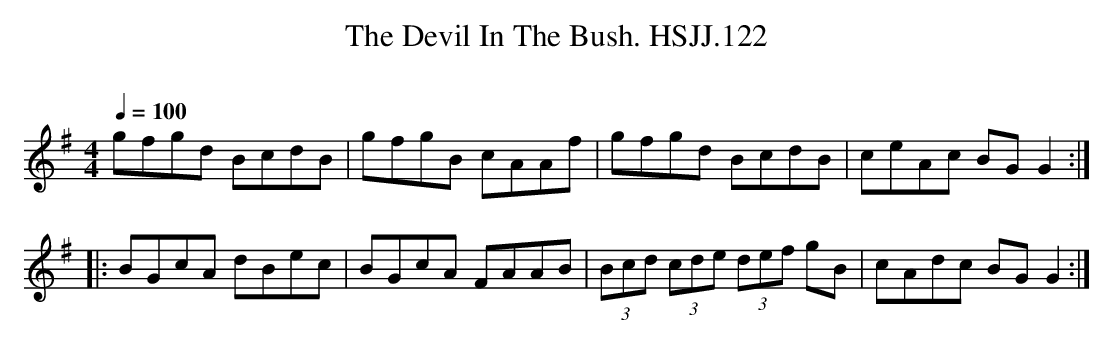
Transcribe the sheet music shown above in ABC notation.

X:1
T:Devil In The Bush. HSJJ.122, The
M:4/4
L:1/8
Q:1/4=100
O:
K:G
gfgd BcdB|gfgB cAAf|gfgd BcdB|ceAc BGG2:|
|:BGcA dBec|BGcA FAAB|(3Bcd (3cde (3def gB|cAdc BGG2:|
